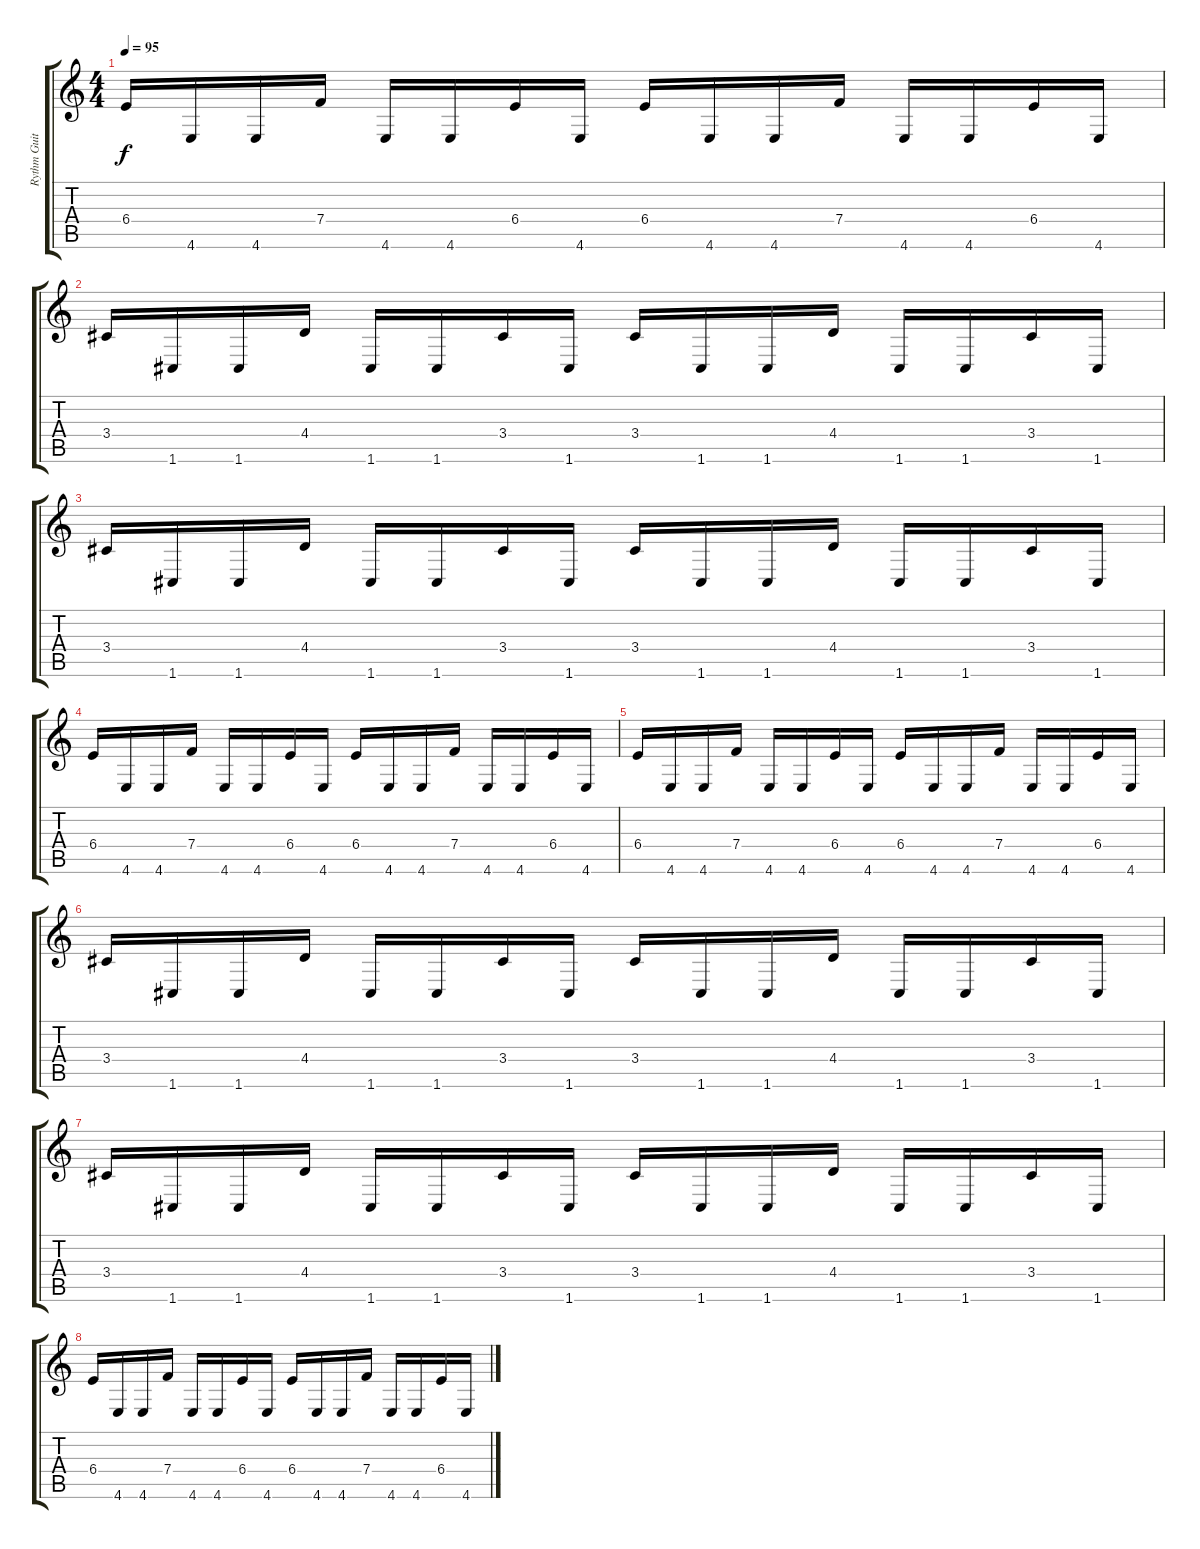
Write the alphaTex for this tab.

\track ("Rythm Guitar 2" "Rythm Guit") {instrument distortionguitar}
\staff {score tabs}
\tuning (C4 G3 Eb3 Bb2 F2 C2) {hide}
\ts (4 4)
\tempo 95
\clef g2
\ks c
6.4.16{dy f} 4.6.16 4.6.16 7.4.16 4.6.16 4.6.16 6.4.16 4.6.16 6.4.16 4.6.16 4.6.16 7.4.16 4.6.16 4.6.16 6.4.16 4.6.16 |
3.4.16 1.6.16 1.6.16 4.4.16 1.6.16 1.6.16 3.4.16 1.6.16 3.4.16 1.6.16 1.6.16 4.4.16 1.6.16 1.6.16 3.4.16 1.6.16 |
3.4.16 1.6.16 1.6.16 4.4.16 1.6.16 1.6.16 3.4.16 1.6.16 3.4.16 1.6.16 1.6.16 4.4.16 1.6.16 1.6.16 3.4.16 1.6.16 |
6.4.16 4.6.16 4.6.16 7.4.16 4.6.16 4.6.16 6.4.16 4.6.16 6.4.16 4.6.16 4.6.16 7.4.16 4.6.16 4.6.16 6.4.16 4.6.16 |
6.4.16 4.6.16 4.6.16 7.4.16 4.6.16 4.6.16 6.4.16 4.6.16 6.4.16 4.6.16 4.6.16 7.4.16 4.6.16 4.6.16 6.4.16 4.6.16 |
3.4.16 1.6.16 1.6.16 4.4.16 1.6.16 1.6.16 3.4.16 1.6.16 3.4.16 1.6.16 1.6.16 4.4.16 1.6.16 1.6.16 3.4.16 1.6.16 |
3.4.16 1.6.16 1.6.16 4.4.16 1.6.16 1.6.16 3.4.16 1.6.16 3.4.16 1.6.16 1.6.16 4.4.16 1.6.16 1.6.16 3.4.16 1.6.16 |
6.4.16 4.6.16 4.6.16 7.4.16 4.6.16 4.6.16 6.4.16 4.6.16 6.4.16 4.6.16 4.6.16 7.4.16 4.6.16 4.6.16 6.4.16 4.6.16
